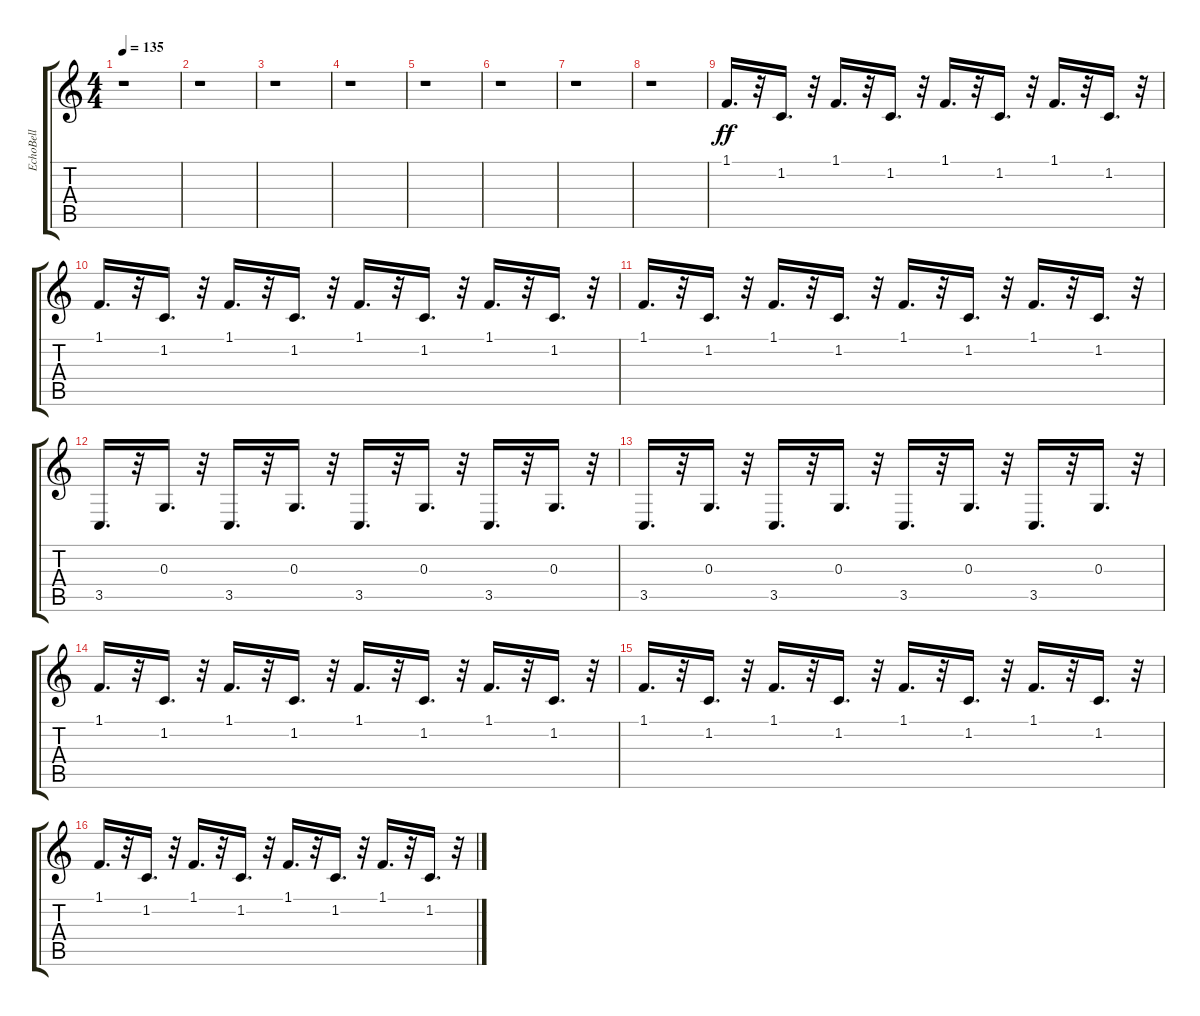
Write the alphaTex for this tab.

\track ("EchoBell" "EchoBell") {instrument fx7echoes}
\staff {score tabs}
\tuning (E4 B3 G3 D3 A2 E2) {hide}
\ts (4 4)
\tempo 135
\clef g2
\ks c
r.1{dy ff} |
r.1 |
r.1 |
r.1 |
r.1 |
r.1 |
r.1 |
r.1 |
1.1.16{d} r.32 1.2.16{d} r.32 1.1.16{d} r.32 1.2.16{d} r.32 1.1.16{d} r.32 1.2.16{d} r.32 1.1.16{d} r.32 1.2.16{d} r.32 |
1.1.16{d} r.32 1.2.16{d} r.32 1.1.16{d} r.32 1.2.16{d} r.32 1.1.16{d} r.32 1.2.16{d} r.32 1.1.16{d} r.32 1.2.16{d} r.32 |
1.1.16{d} r.32 1.2.16{d} r.32 1.1.16{d} r.32 1.2.16{d} r.32 1.1.16{d} r.32 1.2.16{d} r.32 1.1.16{d} r.32 1.2.16{d} r.32 |
3.5.16{d} r.32 0.3.16{d} r.32 3.5.16{d} r.32 0.3.16{d} r.32 3.5.16{d} r.32 0.3.16{d} r.32 3.5.16{d} r.32 0.3.16{d} r.32 |
3.5.16{d} r.32 0.3.16{d} r.32 3.5.16{d} r.32 0.3.16{d} r.32 3.5.16{d} r.32 0.3.16{d} r.32 3.5.16{d} r.32 0.3.16{d} r.32 |
1.1.16{d} r.32 1.2.16{d} r.32 1.1.16{d} r.32 1.2.16{d} r.32 1.1.16{d} r.32 1.2.16{d} r.32 1.1.16{d} r.32 1.2.16{d} r.32 |
1.1.16{d} r.32 1.2.16{d} r.32 1.1.16{d} r.32 1.2.16{d} r.32 1.1.16{d} r.32 1.2.16{d} r.32 1.1.16{d} r.32 1.2.16{d} r.32 |
1.1.16{d} r.32 1.2.16{d} r.32 1.1.16{d} r.32 1.2.16{d} r.32 1.1.16{d} r.32 1.2.16{d} r.32 1.1.16{d} r.32 1.2.16{d} r.32
